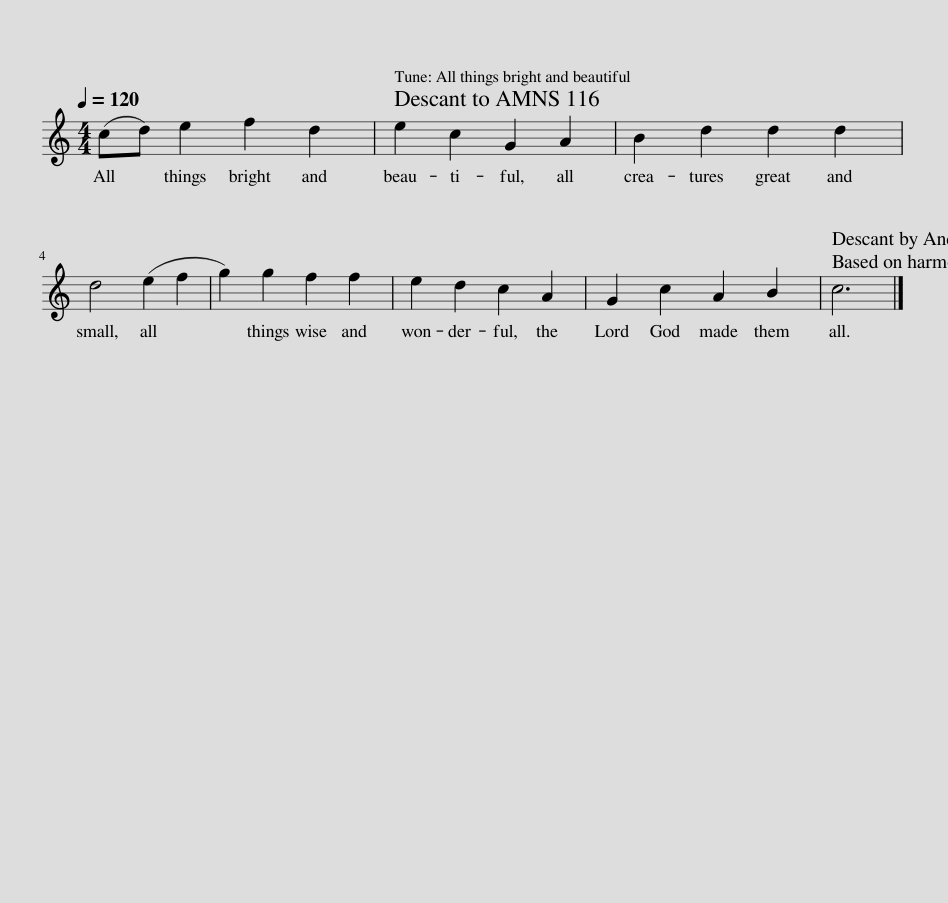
X:1
L:1/8
Q:1/4=120
M:4/4
I:linebreak $
K:C
V:1 treble
V:1
 (cd) e2 f2 d2 | e2 c2 G2 A2 | B2 d2 d2 d2 |$ d4 (e2 f2 | g2) g2 f2 f2 | %5
 e2 d2 c2 A2 | G2 c2 A2 B2 | c6 |] %8
